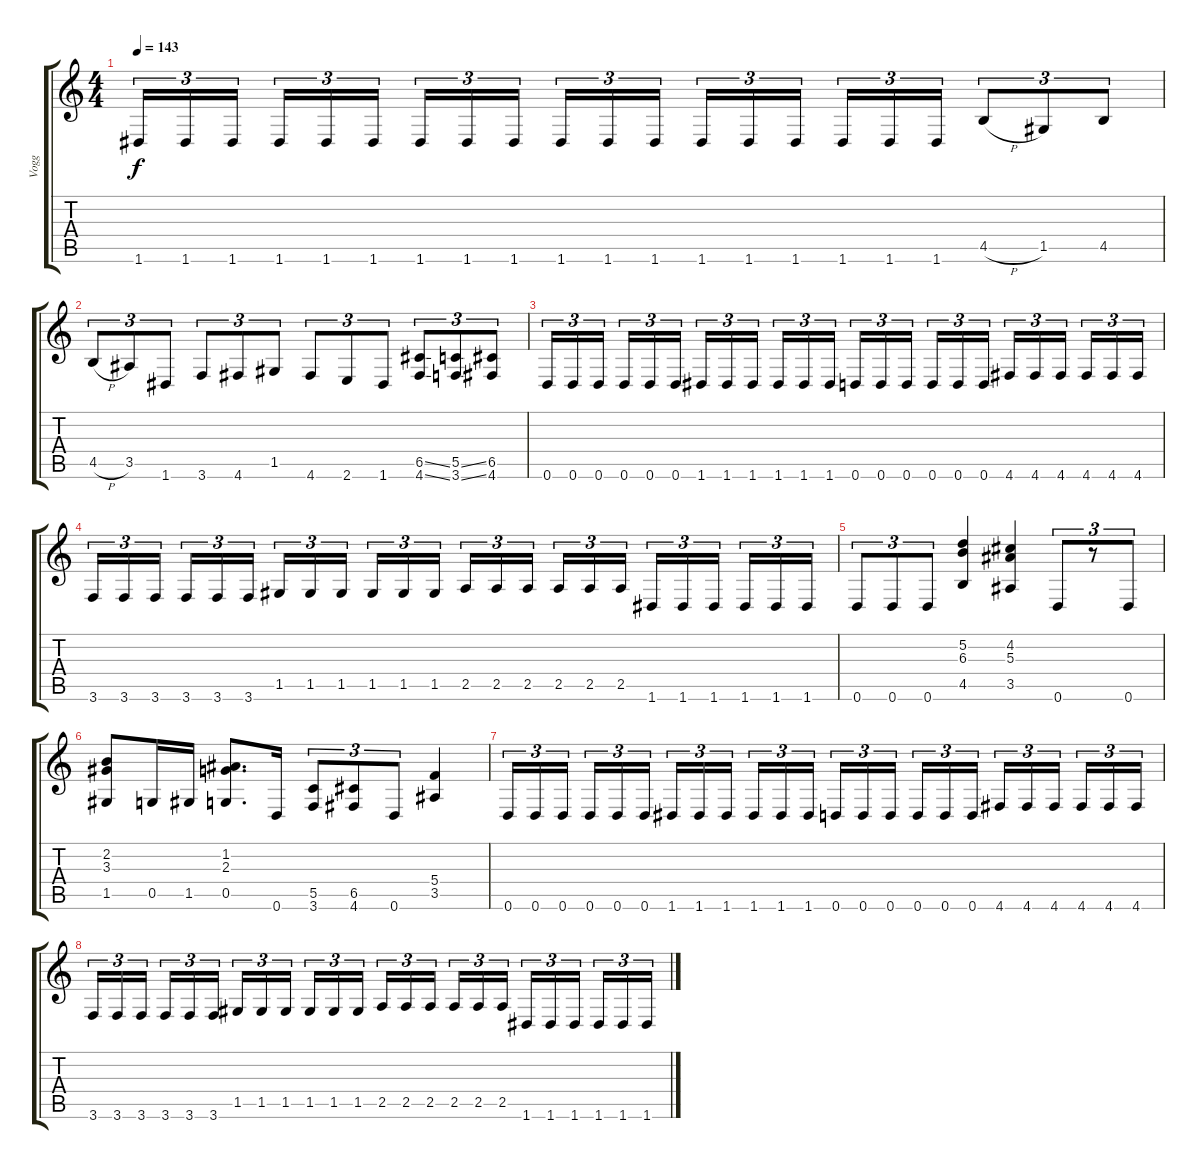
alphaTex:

\track ("Vogg" "Vogg") {instrument distortionguitar}
\staff {score tabs}
\tuning (D4 A3 F3 C3 G2 D2) {hide}
\ts (4 4)
\tempo 143
\clef g2
\ks c
1.6.16{tu (3 2) dy f} 1.6.16{tu (3 2)} 1.6.16{tu (3 2) beam splitsecondary} 1.6.16{tu (3 2)} 1.6.16{tu (3 2)} 1.6.16{tu (3 2)} 1.6.16{tu (3 2)} 1.6.16{tu (3 2)} 1.6.16{tu (3 2) beam splitsecondary} 1.6.16{tu (3 2)} 1.6.16{tu (3 2)} 1.6.16{tu (3 2)} 1.6.16{tu (3 2)} 1.6.16{tu (3 2)} 1.6.16{tu (3 2) beam splitsecondary} 1.6.16{tu (3 2)} 1.6.16{tu (3 2)} 1.6.16{tu (3 2)} 4.5{h}.8{tu (3 2)} 1.5.8{tu (3 2)} 4.5.8{tu (3 2)} |
4.5{h}.8{tu (3 2)} 3.5.8{tu (3 2)} 1.6.8{tu (3 2)} 3.6.8{tu (3 2)} 4.6.8{tu (3 2)} 1.5.8{tu (3 2)} 4.6.8{tu (3 2)} 2.6.8{tu (3 2)} 1.6.8{tu (3 2)} (6.5{ss} 4.6{ss}).8{tu (3 2)} (5.5{ss} 3.6{ss}).8{tu (3 2)} (6.5 4.6).8{tu (3 2)} |
0.6.16{tu (3 2)} 0.6.16{tu (3 2)} 0.6.16{tu (3 2) beam splitsecondary} 0.6.16{tu (3 2)} 0.6.16{tu (3 2)} 0.6.16{tu (3 2)} 1.6.16{tu (3 2)} 1.6.16{tu (3 2)} 1.6.16{tu (3 2) beam splitsecondary} 1.6.16{tu (3 2)} 1.6.16{tu (3 2)} 1.6.16{tu (3 2)} 0.6.16{tu (3 2)} 0.6.16{tu (3 2)} 0.6.16{tu (3 2) beam splitsecondary} 0.6.16{tu (3 2)} 0.6.16{tu (3 2)} 0.6.16{tu (3 2)} 4.6.16{tu (3 2)} 4.6.16{tu (3 2)} 4.6.16{tu (3 2) beam splitsecondary} 4.6.16{tu (3 2)} 4.6.16{tu (3 2)} 4.6.16{tu (3 2)} |
3.6.16{tu (3 2)} 3.6.16{tu (3 2)} 3.6.16{tu (3 2) beam splitsecondary} 3.6.16{tu (3 2)} 3.6.16{tu (3 2)} 3.6.16{tu (3 2)} 1.5.16{tu (3 2)} 1.5.16{tu (3 2)} 1.5.16{tu (3 2) beam splitsecondary} 1.5.16{tu (3 2)} 1.5.16{tu (3 2)} 1.5.16{tu (3 2)} 2.5.16{tu (3 2)} 2.5.16{tu (3 2)} 2.5.16{tu (3 2) beam splitsecondary} 2.5.16{tu (3 2)} 2.5.16{tu (3 2)} 2.5.16{tu (3 2)} 1.6.16{tu (3 2)} 1.6.16{tu (3 2)} 1.6.16{tu (3 2) beam splitsecondary} 1.6.16{tu (3 2)} 1.6.16{tu (3 2)} 1.6.16{tu (3 2)} |
0.6.8{tu (3 2)} 0.6.8{tu (3 2)} 0.6.8{tu (3 2)} (5.2 6.3 4.5).4 (4.2 5.3 3.5).4 0.6.8{tu (3 2)} r.8{tu (3 2)} 0.6.8{tu (3 2)} |
(2.2 3.3 1.5).8 0.5.16 1.5.16 (1.2 2.3 0.5).8{d} 0.6.16 (5.5 3.6).8{tu (3 2)} (6.5 4.6).8{tu (3 2)} 0.6.8{tu (3 2)} (5.4 3.5).4 |
0.6.16{tu (3 2)} 0.6.16{tu (3 2)} 0.6.16{tu (3 2) beam splitsecondary} 0.6.16{tu (3 2)} 0.6.16{tu (3 2)} 0.6.16{tu (3 2)} 1.6.16{tu (3 2)} 1.6.16{tu (3 2)} 1.6.16{tu (3 2) beam splitsecondary} 1.6.16{tu (3 2)} 1.6.16{tu (3 2)} 1.6.16{tu (3 2)} 0.6.16{tu (3 2)} 0.6.16{tu (3 2)} 0.6.16{tu (3 2) beam splitsecondary} 0.6.16{tu (3 2)} 0.6.16{tu (3 2)} 0.6.16{tu (3 2)} 4.6.16{tu (3 2)} 4.6.16{tu (3 2)} 4.6.16{tu (3 2) beam splitsecondary} 4.6.16{tu (3 2)} 4.6.16{tu (3 2)} 4.6.16{tu (3 2)} |
3.6.16{tu (3 2)} 3.6.16{tu (3 2)} 3.6.16{tu (3 2) beam splitsecondary} 3.6.16{tu (3 2)} 3.6.16{tu (3 2)} 3.6.16{tu (3 2)} 1.5.16{tu (3 2)} 1.5.16{tu (3 2)} 1.5.16{tu (3 2) beam splitsecondary} 1.5.16{tu (3 2)} 1.5.16{tu (3 2)} 1.5.16{tu (3 2)} 2.5.16{tu (3 2)} 2.5.16{tu (3 2)} 2.5.16{tu (3 2) beam splitsecondary} 2.5.16{tu (3 2)} 2.5.16{tu (3 2)} 2.5.16{tu (3 2)} 1.6.16{tu (3 2)} 1.6.16{tu (3 2)} 1.6.16{tu (3 2) beam splitsecondary} 1.6.16{tu (3 2)} 1.6.16{tu (3 2)} 1.6.16{tu (3 2)}
